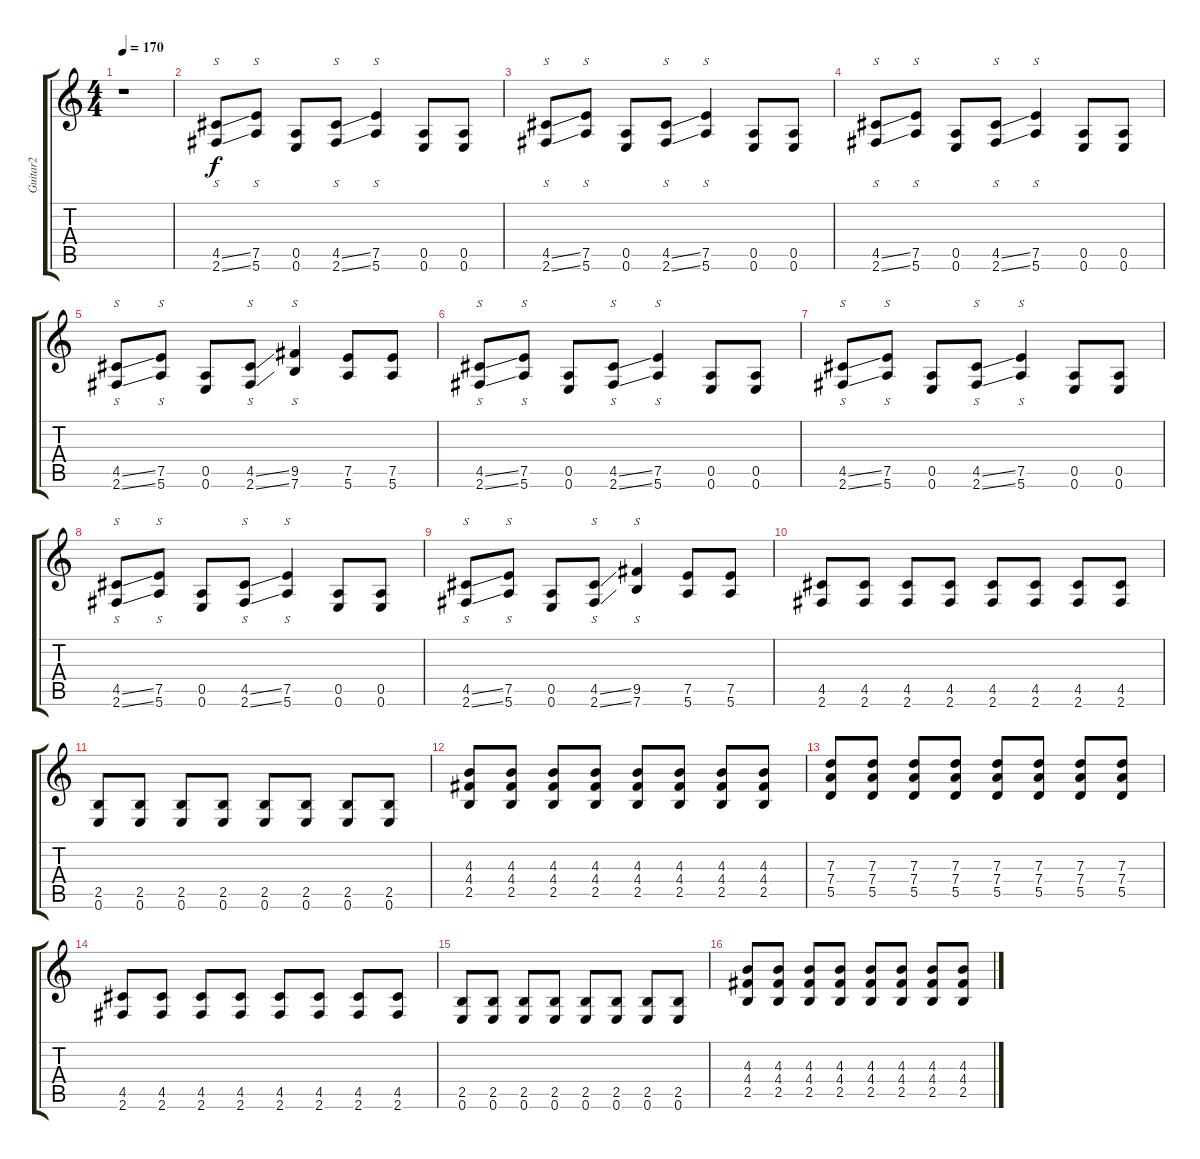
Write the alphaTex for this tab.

\track ("Guitar2" "Guitar2") {instrument distortionguitar}
\staff {score tabs}
\tuning (E4 B3 G3 D3 A2 E2) {hide}
\ts (4 4)
\tempo 170
\clef g2
\ks c
r.1{dy f instrument distortionguitar} |
(4.5{ss} 2.6{ss}).8{s} (7.5 5.6).8{s} (0.5 0.6).8 (4.5{ss} 2.6{ss}).8{s} (7.5 5.6).4{s} (0.5 0.6).8 (0.5 0.6).8 |
(4.5{ss} 2.6{ss}).8{s} (7.5 5.6).8{s} (0.5 0.6).8 (4.5{ss} 2.6{ss}).8{s} (7.5 5.6).4{s} (0.5 0.6).8 (0.5 0.6).8 |
(4.5{ss} 2.6{ss}).8{s} (7.5 5.6).8{s} (0.5 0.6).8 (4.5{ss} 2.6{ss}).8{s} (7.5 5.6).4{s} (0.5 0.6).8 (0.5 0.6).8 |
(4.5{ss} 2.6{ss}).8{s} (7.5 5.6).8{s} (0.5 0.6).8 (4.5{ss} 2.6{ss}).8{s} (9.5 7.6).4{s} (7.5 5.6).8 (7.5 5.6).8 |
(4.5{ss} 2.6{ss}).8{s} (7.5 5.6).8{s} (0.5 0.6).8 (4.5{ss} 2.6{ss}).8{s} (7.5 5.6).4{s} (0.5 0.6).8 (0.5 0.6).8 |
(4.5{ss} 2.6{ss}).8{s} (7.5 5.6).8{s} (0.5 0.6).8 (4.5{ss} 2.6{ss}).8{s} (7.5 5.6).4{s} (0.5 0.6).8 (0.5 0.6).8 |
(4.5{ss} 2.6{ss}).8{s} (7.5 5.6).8{s} (0.5 0.6).8 (4.5{ss} 2.6{ss}).8{s} (7.5 5.6).4{s} (0.5 0.6).8 (0.5 0.6).8 |
(4.5{ss} 2.6{ss}).8{s} (7.5 5.6).8{s} (0.5 0.6).8 (4.5{ss} 2.6{ss}).8{s} (9.5 7.6).4{s} (7.5 5.6).8 (7.5 5.6).8 |
(4.5 2.6).8 (4.5 2.6).8 (4.5 2.6).8 (4.5 2.6).8 (4.5 2.6).8 (4.5 2.6).8 (4.5 2.6).8 (4.5 2.6).8 |
(2.5 0.6).8 (2.5 0.6).8 (2.5 0.6).8 (2.5 0.6).8 (2.5 0.6).8 (2.5 0.6).8 (2.5 0.6).8 (2.5 0.6).8 |
(4.3 4.4 2.5).8 (4.3 4.4 2.5).8 (4.3 4.4 2.5).8 (4.3 4.4 2.5).8 (4.3 4.4 2.5).8 (4.3 4.4 2.5).8 (4.3 4.4 2.5).8 (4.3 4.4 2.5).8 |
(7.3 7.4 5.5).8 (7.3 7.4 5.5).8 (7.3 7.4 5.5).8 (7.3 7.4 5.5).8 (7.3 7.4 5.5).8 (7.3 7.4 5.5).8 (7.3 7.4 5.5).8 (7.3 7.4 5.5).8 |
(4.5 2.6).8 (4.5 2.6).8 (4.5 2.6).8 (4.5 2.6).8 (4.5 2.6).8 (4.5 2.6).8 (4.5 2.6).8 (4.5 2.6).8 |
(2.5 0.6).8 (2.5 0.6).8 (2.5 0.6).8 (2.5 0.6).8 (2.5 0.6).8 (2.5 0.6).8 (2.5 0.6).8 (2.5 0.6).8 |
(4.3 4.4 2.5).8 (4.3 4.4 2.5).8 (4.3 4.4 2.5).8 (4.3 4.4 2.5).8 (4.3 4.4 2.5).8 (4.3 4.4 2.5).8 (4.3 4.4 2.5).8 (4.3 4.4 2.5).8
